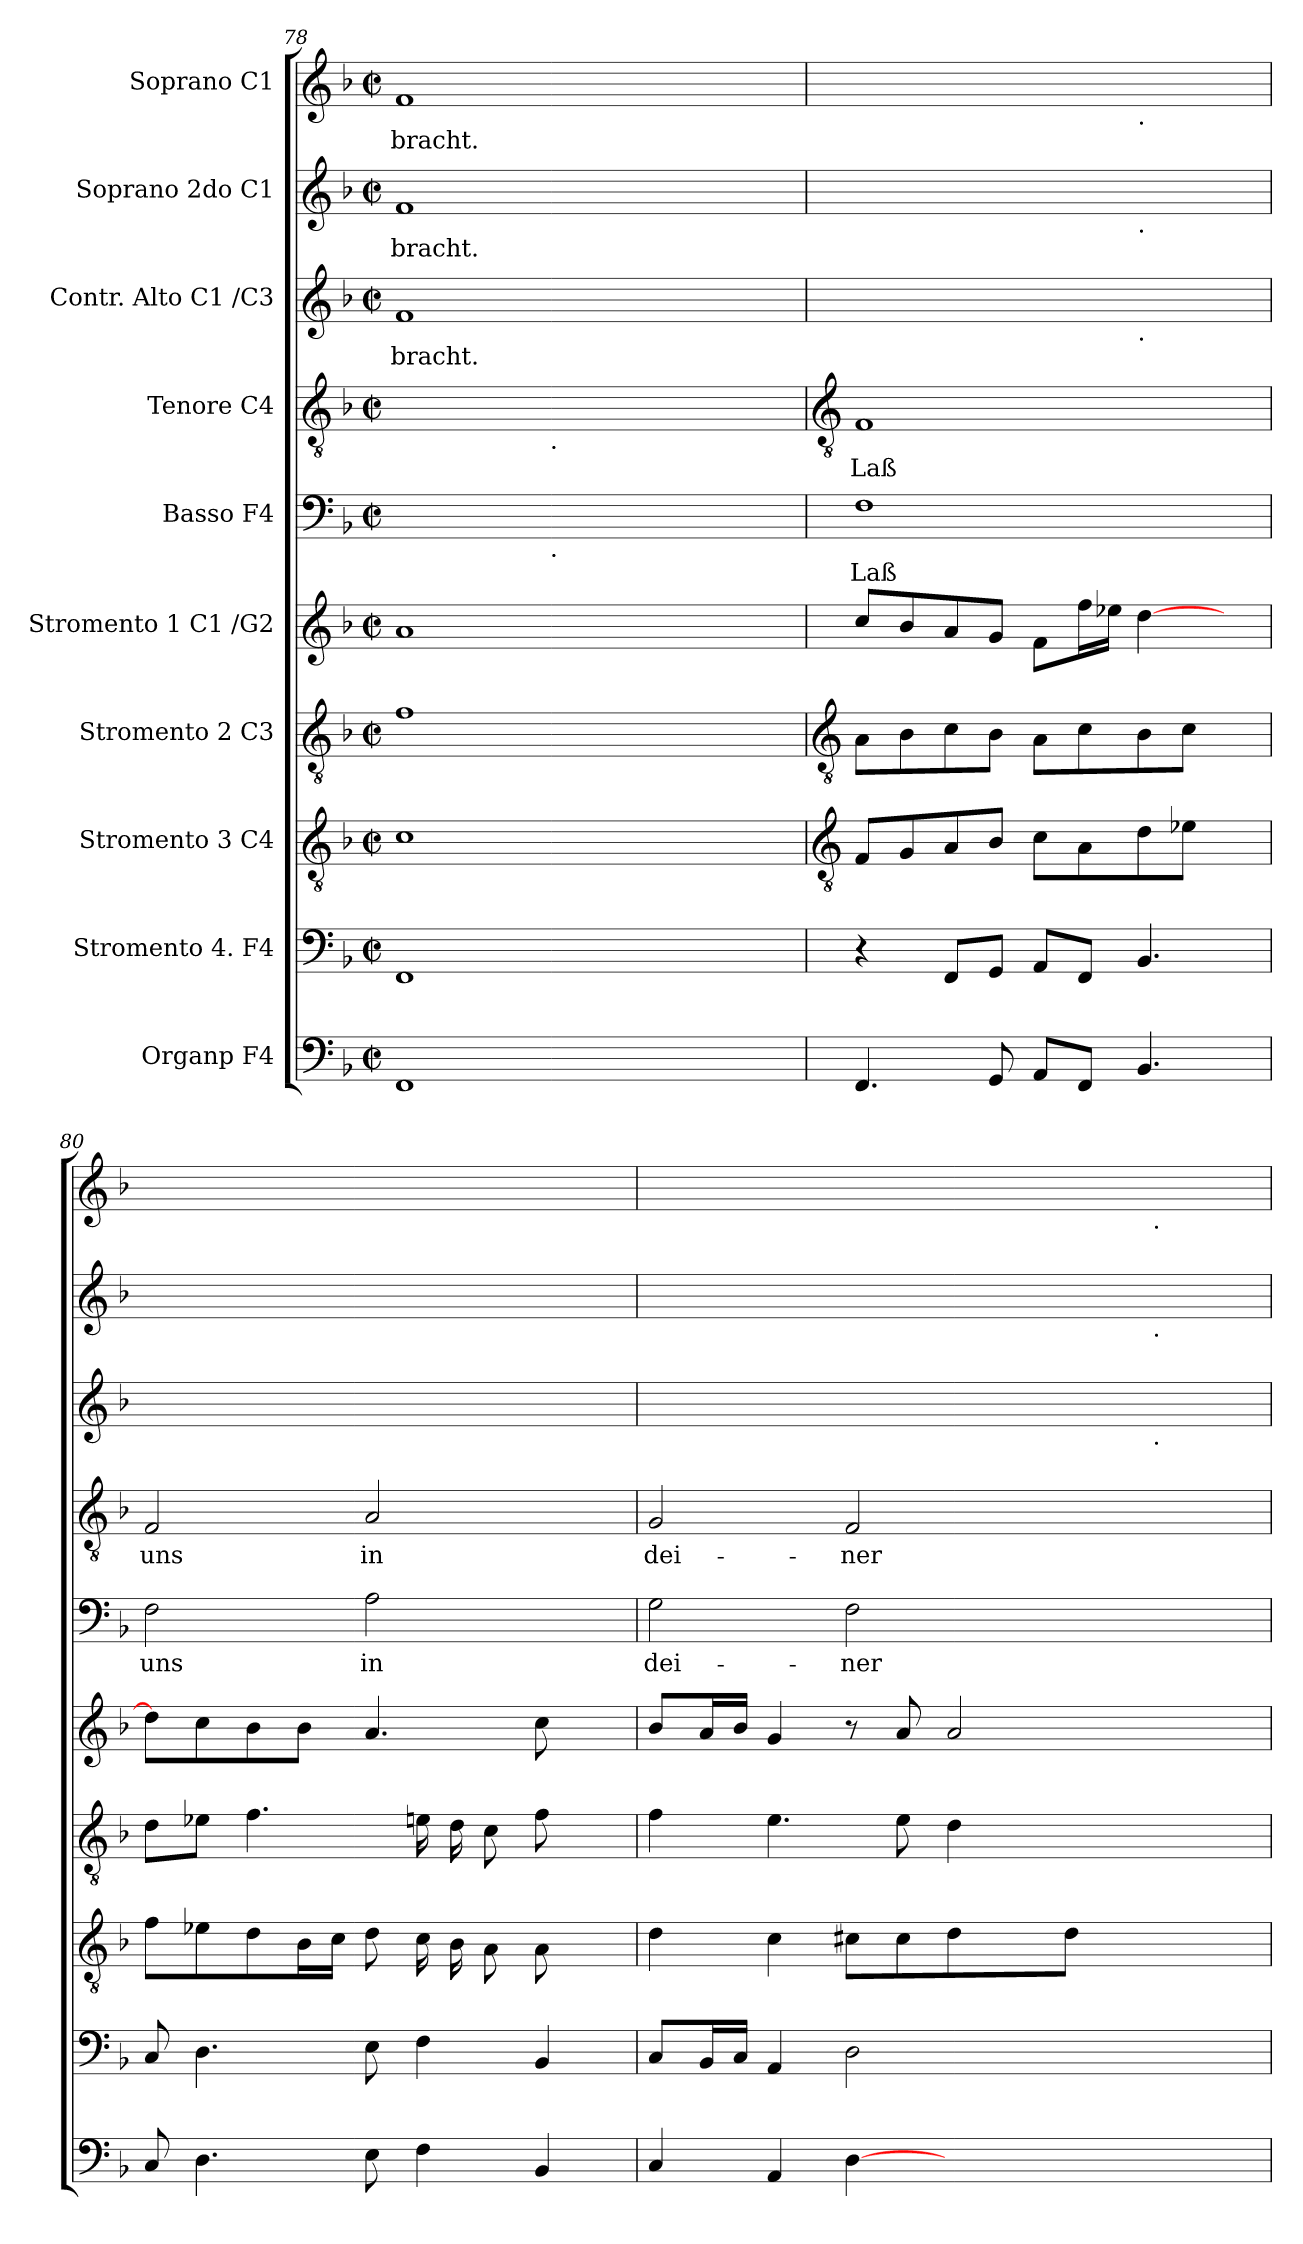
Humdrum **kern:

**kern	**kern	**kern	**kern	**kern	**kern	**text	**kern	**text	**kern	**text	**kern	**text	**kern	**text
*part10	*part9	*part8	*part7	*part6	*part5	*part5	*part4	*part4	*part3	*part3	*part2	*part2	*part1	*part1
*staff10	*staff9	*staff8	*staff7	*staff6	*staff5	*staff5	*staff4	*staff4	*staff3	*staff3	*staff2	*staff2	*staff1	*staff1
*I"Organp  F4	*I"Stromento 4.  F4	*I"Stromento 3  C4	*I"Stromento 2  C3	*I"Stromento 1  C1 /G2	*I"Basso  F4	*	*I"Tenore  C4	*	*I"Contr. Alto  C1 /C3	*	*I"Soprano 2do  C1	*	*I"Soprano  C1	*
*clefF4	*clefF4	*clefGv2	*clefGv2	*clefG2	*clefF4	*	*clefGv2	*	*clefG2	*	*clefG2	*	*clefG2	*
*k[b-]	*k[b-]	*k[b-]	*k[b-]	*k[b-]	*k[b-]	*	*k[b-]	*	*k[b-]	*	*k[b-]	*	*k[b-]	*
*F:	*F:	*F:	*F:	*F:	*F:	*	*F:	*	*F:	*	*F:	*	*F:	*
*M2/2	*M2/2	*M2/2	*M2/2	*M2/2	*M2/2	*	*M2/2	*	*M2/2	*	*M2/2	*	*M2/2	*
*met(c|)	*met(c|)	*met(c|)	*met(c|)	*met(c|)	*met(c|)	*	*met(c|)	*	*met(c|)	*	*met(c|)	*	*met(c|)	*
=78	=78	=78	=78	=78	=78	=78	=78	=78	=78	=78	=78	=78	=78	=78
!	!	!	!	!	!	!	!	!	!	!LO:LY:b	!	!LO:LY:b	!	!LO:LY:b
1FF	1FF	1c	1f	1a	64ryy	.	64ryy	.	1f	-bracht.	1f	-bracht.	1f	-bracht.
.	.	.	.	.	64ryy	.	64ryy	.	.	.	.	.	.	.
.	.	.	.	.	64ryy	.	64ryy	.	.	.	.	.	.	.
.	.	.	.	.	64ryy	.	64ryy	.	.	.	.	.	.	.
.	.	.	.	.	64ryy	.	64ryy	.	.	.	.	.	.	.
.	.	.	.	.	64ryy	.	64ryy	.	.	.	.	.	.	.
.	.	.	.	.	64ryy	.	64ryy	.	.	.	.	.	.	.
.	.	.	.	.	64ryy	.	64ryy	.	.	.	.	.	.	.
.	.	.	.	.	64ryy	.	64ryy	.	.	.	.	.	.	.
.	.	.	.	.	64ryy	.	64ryy	.	.	.	.	.	.	.
.	.	.	.	.	64ryy	.	64ryy	.	.	.	.	.	.	.
.	.	.	.	.	64ryy	.	64ryy	.	.	.	.	.	.	.
!	!	!	!	!	!	!	!LO:TX:b:t=.	!	!	!	!	!	!	!
!	!	!	!	!	!LO:TX:b:t=.	!	!	!	!	!	!	!	!	!
.	.	.	.	.	64ryy	.	64ryy	.	.	.	.	.	.	.
.	.	.	.	.	4ryy	.	4ryy	.	.	.	.	.	.	.
.	.	.	.	.	4ryy	.	4ryy	.	.	.	.	.	.	.
.	.	.	.	.	64ryy	.	64ryy	.	.	.	.	.	.	.
.	.	.	.	.	64ryy	.	64ryy	.	.	.	.	.	.	.
.	.	.	.	.	64ryy	.	64ryy	.	.	.	.	.	.	.
.	.	.	.	.	4ryy	.	4ryy	.	.	.	.	.	.	.
!!LO:LB:g=z
=79	=79	=79	=79	=79	=79	=79	=79	=79	=79	=79	=79	=79	=79	=79
*	*	*clefGv2	*clefGv2	*	*	*	*clefGv2	*	*	*	*	*	*	*
!	!	!	!	!	!	!LO:LY:b	!	!LO:LY:b	!	!	!	!	!	!
4.FF/	4r	8F/L	8A\L	8cc/L	1F	Laß	1F	Laß	4ryy	.	4ryy	.	4ryy	.
.	.	8G/	8B-\	8b-/	.	.	.	.	.	.	.	.	.	.
.	8FF/L	8A/	8c\	8a/	.	.	.	.	4ryy	.	4ryy	.	4ryy	.
8GG/	8GG/J	8B-/J	8B-\J	8g/J	.	.	.	.	.	.	.	.	.	.
8AA/L	8AA/L	8c\L	8A\L	8f\L	.	.	.	.	4ryy	.	4ryy	.	4ryy	.
8FF/J	8FF/J	8A\	8c\	16ff\L	.	.	.	.	.	.	.	.	.	.
.	.	.	.	16ee-X\JJ	.	.	.	.	.	.	.	.	.	.
!	!	!	!	!	!	!	!	!	!	!	!	!	!LO:TX:b:t=.	!
!	!	!	!	!	!	!	!	!	!	!	!LO:TX:b:t=.	!	!	!
!	!	!	!	!	!	!	!	!	!LO:TX:b:t=.	!	!	!	!	!
4.BB-/	4.BB-/	8d\	8B-\	[4dd\	.	.	.	.	4ryy	.	4ryy	.	4ryy	.
.	.	8e-X\J	8c\J	.	.	.	.	.	.	.	.	.	.	.
.	.	8ryy	8ryy	8ryy	8ryy	.	8ryy	.	8ryy	.	8ryy	.	8ryy	.
=80A	=80A	=80A	=80A	=80A	=80A	=80A	=80A	=80A	=80A	=80A	=80A	=80A	=80A	=80A
!	!	!	!	!	!	!LO:LY:b	!	!LO:LY:b	!	!	!	!	!	!
8C/	8C/	8f\L	8d\L	8dd\L]	2F\	uns	2F/	uns	4ryy	.	4ryy	.	4ryy	.
4.D\	4.D\	8e-X\	8e-X\J	8cc\	.	.	.	.	.	.	.	.	.	.
.	.	8d\	4.f\	8b-\	.	.	.	.	4ryy	.	4ryy	.	4ryy	.
.	.	16B-\L	.	8b-\J	.	.	.	.	.	.	.	.	.	.
.	.	16c\JJ	.	.	.	.	.	.	.	.	.	.	.	.
!	!	!	!	!	!	!LO:LY:b	!	!LO:LY:b	!	!	!	!	!	!
8E\	8E\	8d\L	.	4.a/	2A\	in	2A/	in	4ryy	.	4ryy	.	4ryy	.
4F\	4F\	16c\L	16en\LL	.	.	.	.	.	.	.	.	.	.	.
.	.	16B-\	16d\	.	.	.	.	.	.	.	.	.	.	.
.	.	8A\	8c\	.	.	.	.	.	4ryy	.	4ryy	.	4ryy	.
4BB-/	4BB-/	8A\J	8f\J	8cc\	.	.	.	.	.	.	.	.	.	.
.	.	8ryy	8ryy	8ryy	8ryy	.	8ryy	.	8ryy	.	8ryy	.	8ryy	.
=81A	=81A	=81A	=81A	=81A	=81A	=81A	=81A	=81A	=81A	=81A	=81A	=81A	=81A	=81A
!	!	!	!	!	!	!LO:LY:b	!	!LO:LY:b	!	!	!	!	!	!
4C/	8C/L	4d\	4f\	8b-/L	2G\	dei-	2G/	dei-	4ryy	.	4ryy	.	4ryy	.
.	16BB-/L	.	.	16a/L	.	.	.	.	.	.	.	.	.	.
.	16C/JJ	.	.	16b-/JJ	.	.	.	.	.	.	.	.	.	.
4AA/	4AA/	4c\	4.e\	4g/	.	.	.	.	4ryy	.	4ryy	.	4ryy	.
!	!	!	!	!	!	!LO:LY:b	!	!LO:LY:b	!	!	!	!	!	!
[4D\	2D\	8c#X\L	.	8r	2F\	-ner	2F/	-ner	4ryy	.	4ryy	.	4ryy	.
.	.	8c#\	8e\	8a/	.	.	.	.	.	.	.	.	.	.
2ryy	.	8d\	4d\	2a/	.	.	.	.	64ryy	.	64ryy	.	64ryy	.
.	.	.	.	.	.	.	.	.	64ryy	.	64ryy	.	64ryy	.
.	.	.	.	.	.	.	.	.	64ryy	.	64ryy	.	64ryy	.
.	.	.	.	.	.	.	.	.	64ryy	.	64ryy	.	64ryy	.
.	.	.	.	.	.	.	.	.	64ryy	.	64ryy	.	64ryy	.
.	.	.	.	.	.	.	.	.	64ryy	.	64ryy	.	64ryy	.
.	.	.	.	.	.	.	.	.	64ryy	.	64ryy	.	64ryy	.
.	.	.	.	.	.	.	.	.	64ryy	.	64ryy	.	64ryy	.
.	.	8d\J	.	.	.	.	.	.	64ryy	.	64ryy	.	64ryy	.
.	.	.	.	.	.	.	.	.	64ryy	.	64ryy	.	64ryy	.
.	.	.	.	.	.	.	.	.	64ryy	.	64ryy	.	64ryy	.
.	.	.	.	.	.	.	.	.	64ryy	.	64ryy	.	64ryy	.
.	.	.	.	.	.	.	.	.	64ryy	.	64ryy	.	64ryy	.
.	.	.	.	.	.	.	.	.	64ryy	.	64ryy	.	64ryy	.
!	!	!	!	!	!	!	!	!	!	!	!	!	!LO:TX:b:t=.	!
!	!	!	!	!	!	!	!	!	!	!	!LO:TX:b:t=.	!	!	!
!	!	!	!	!	!	!	!	!	!LO:TX:b:t=.	!	!	!	!	!
.	.	.	.	.	.	.	.	.	64ryy	.	64ryy	.	64ryy	.
.	.	.	.	.	.	.	.	.	4ryy	.	4ryy	.	4ryy	.
.	4ryy	4ryy	4ryy	.	4ryy	.	4ryy	.	.	.	.	.	.	.
.	.	.	.	.	.	.	.	.	64ryy	.	64ryy	.	64ryy	.
=	=	=	=	=	=	=	=	=	=	=	=	=	=	=
*-	*-	*-	*-	*-	*-	*-	*-	*-	*-	*-	*-	*-	*-	*-
